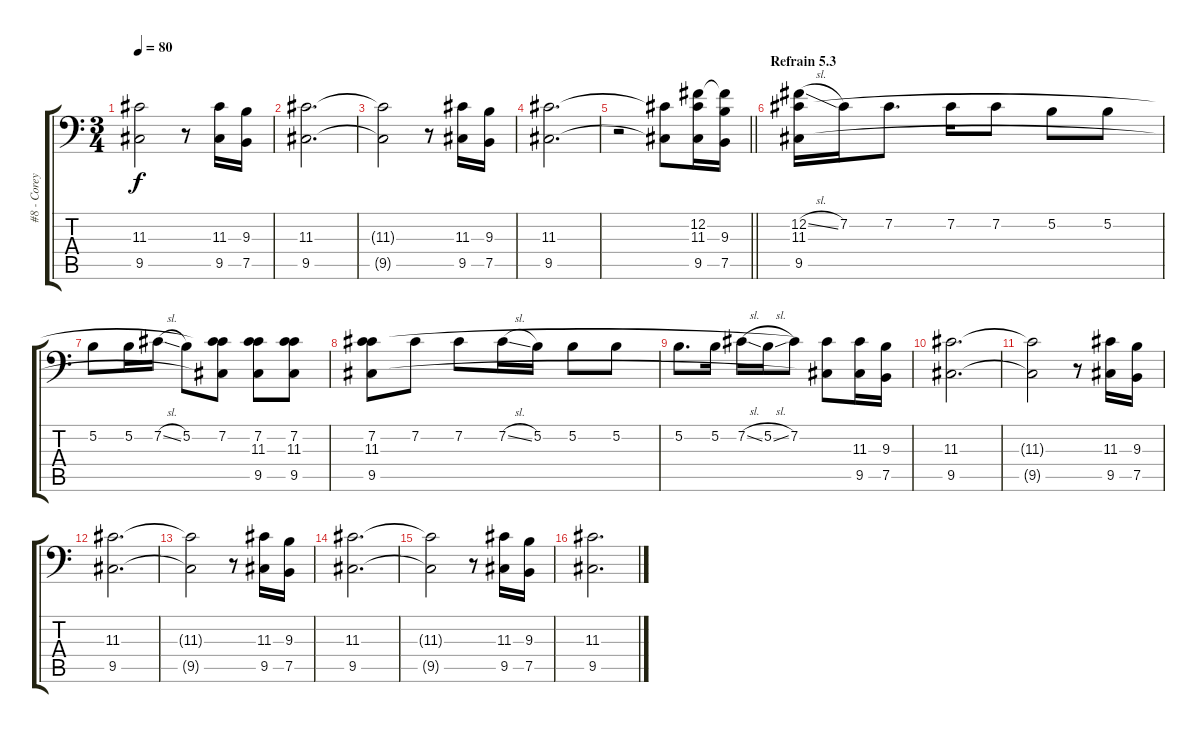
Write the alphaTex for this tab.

\track ("#8 - Corey Taylor" "#8 - Corey") {instrument cello}
\staff {score tabs}
\tuning (B3 Gb3 D3 A2 E2 A1) {hide}
\ts (3 4)
\tempo 80
\clef f4
\ks c
(11.3{t} 9.5{t}).2{dy f} r.8 (11.3 9.5).16 (9.3 7.5).16 |
(11.3 9.5).2{d} |
(11.3{t} 9.5{t}).2 r.8 (11.3 9.5).16 (9.3 7.5).16 |
(11.3 9.5).2{d} |
\barLineRight lightlight
r.2 (11.3{t} 9.5{t}).8 (12.2 11.3 9.5).16 (12.2{t} 9.3 7.5).16 |
\section ("" "Refrain 5.3")
(12.2{sl} 11.3 9.5).16 7.2.16 7.2.8{d} 7.2.16 7.2.8 5.2.8 5.2.8 |
5.2.8 5.2.16 7.2{sl}.16 5.2.8 (7.2 11.3{t} 9.5{t}).8 (7.2 11.3 9.5).8 (7.2 11.3 9.5).8 |
(7.2 11.3 9.5).8 7.2.8 7.2.8 7.2{sl}.16 5.2.16 5.2.8 5.2.8 |
5.2.8{d} 5.2.16 7.2{sl}.16 5.2{sl}.16 7.2.8 (11.3{t} 9.5{t}).8 (11.3 9.5).16 (9.3 7.5).16 |
(11.3 9.5).2{d} |
(11.3{t} 9.5{t}).2 r.8 (11.3 9.5).16 (9.3 7.5).16 |
(11.3 9.5).2{d} |
(11.3{t} 9.5{t}).2 r.8 (11.3 9.5).16 (9.3 7.5).16 |
(11.3 9.5).2{d} |
(11.3{t} 9.5{t}).2 r.8 (11.3 9.5).16 (9.3 7.5).16 |
(11.3 9.5).2{d}
